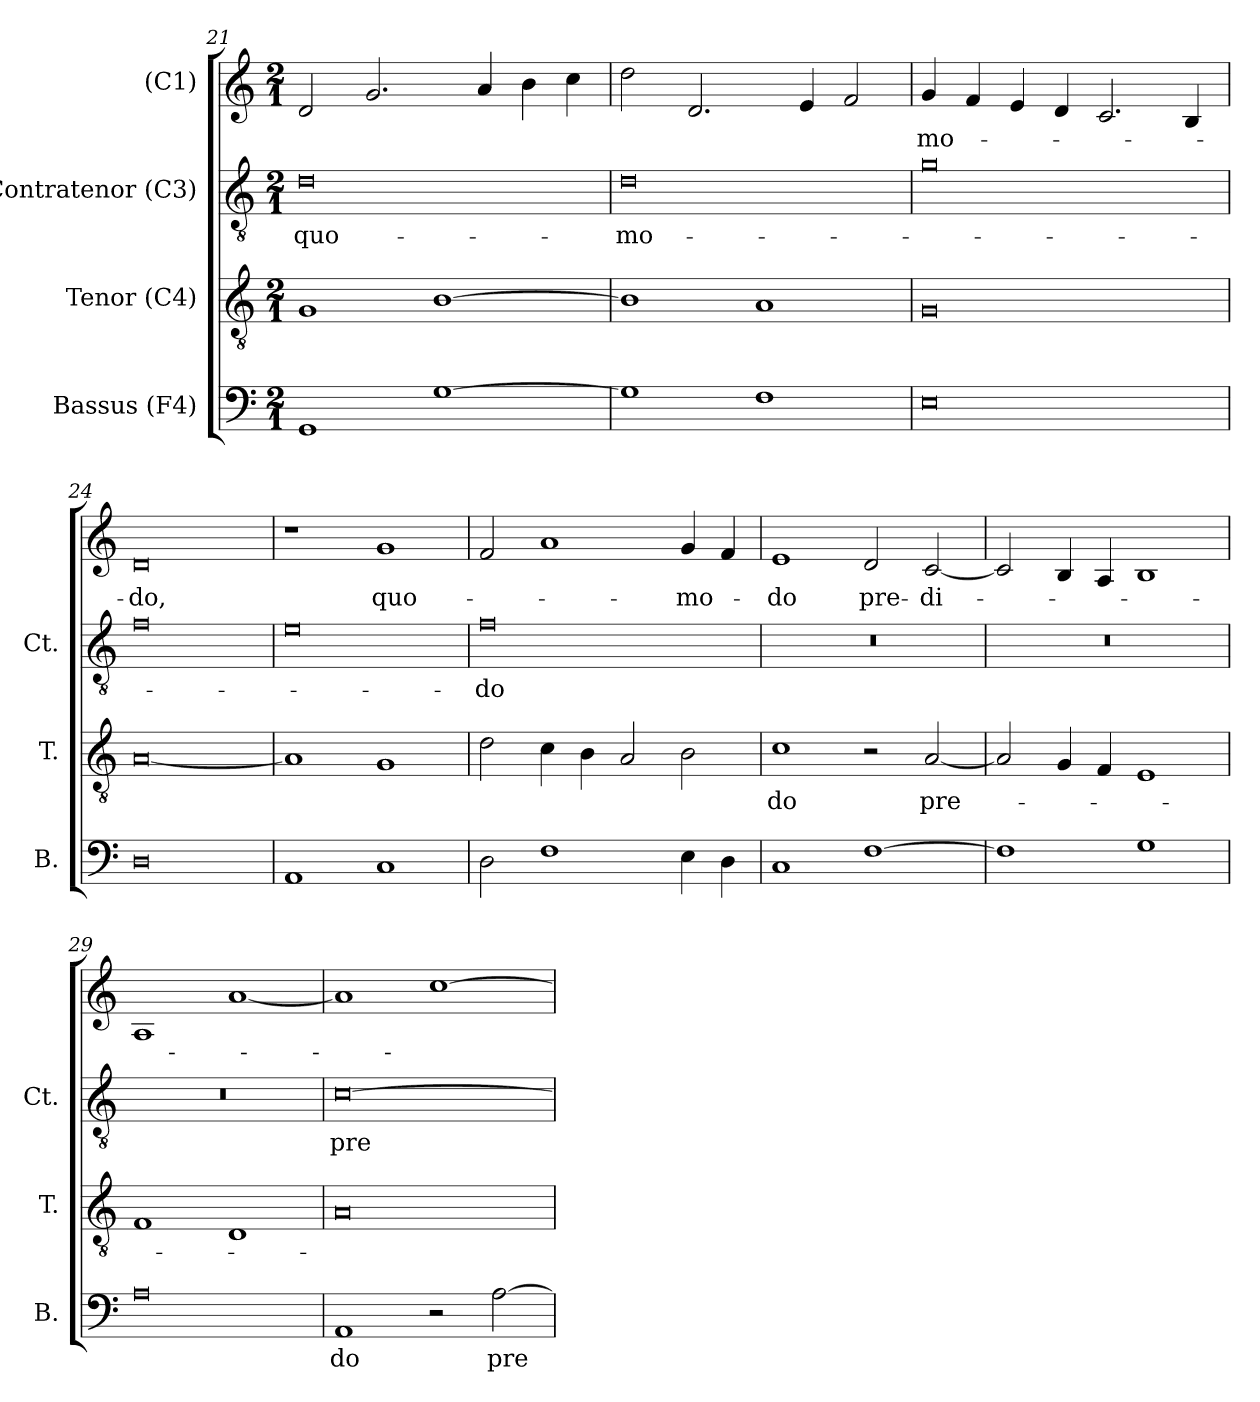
**kern	**text	**kern	**text	**kern	**text	**kern	**text
*part4	*part4	*part3	*part3	*part2	*part2	*part1	*part1
*staff4	*staff4	*staff3	*staff3	*staff2	*staff2	*staff1	*staff1
*I"Bassus (F4)	*	*I"Tenor (C4)	*	*I"Contratenor (C3)	*	*I"(C1)	*
*I'B.	*	*I'T.	*	*I'Ct.	*	*	*
*clefF4	*	*clefGv2	*	*clefGv2	*	*clefG2	*
*	*	*ITrd7c12	*	*ITrd7c12	*	*	*
*k[]	*	*k[]	*	*k[]	*	*k[]	*
*C:	*	*C:	*	*C:	*	*C:	*
*M2/1	*	*M2/1	*	*M2/1	*	*M2/1	*
=21	=21	=21	=21	=21	=21	=21	=21
!	!	!	!	!	!LO:LY:b:color=#000000	!	!
1GGi	.	1GGi	.	0Di	quo-	2di/	.
.	.	.	.	.	.	2.gi/	.
[1Gi	.	[1BBi	.	.	.	.	.
.	.	.	.	.	.	4ai/	.
.	.	.	.	.	.	4bi\	.
.	.	.	.	.	.	4cci\	.
=22	=22	=22	=22	=22	=22	=22	=22
!	!	!	!	!	!LO:LY:b:color=#000000	!	!
1Gi]	.	1BBi]	.	0Di	-mo-	2ddi\	.
.	.	.	.	.	.	2.di/	.
1Fi	.	1AAi	.	.	.	.	.
.	.	.	.	.	.	4ei/	.
.	.	.	.	.	.	2fi/	.
=23	=23	=23	=23	=23	=23	=23	=23
!	!	!	!	!	!	!	!LO:LY:b:color=#000000
0Ei	.	0GGi	.	0Gi	.	4gi/	-mo-
.	.	.	.	.	.	4fi/	.
.	.	.	.	.	.	4ei/	.
.	.	.	.	.	.	4di/	.
.	.	.	.	.	.	2.ci/	.
.	.	.	.	.	.	4Bi/	.
=24	=24	=24	=24	=24	=24	=24	=24
!	!	!	!	!	!	!	!LO:LY:b:color=#000000
0Di	.	[0AAi	.	0Fi	.	0di	-do,
!!LO:LB:g=z
=25	=25	=25	=25	=25	=25	=25	=25
1AAi	.	1AAi]	.	0Ei	.	1r	.
!	!	!	!	!	!	!	!LO:LY:b:color=#000000
1Ci	.	1GGi	.	.	.	1gi	quo-
=26	=26	=26	=26	=26	=26	=26	=26
!	!	!	!	!	!LO:LY:b:color=#000000	!	!
2Di\	.	2Di\	.	0Fi	-do	2fi/	.
1Fi	.	4Ci\	.	.	.	1ai	.
.	.	4BBi\	.	.	.	.	.
.	.	2AAi/	.	.	.	.	.
!	!	!	!	!	!	!	!LO:LY:b:color=#000000
4Ei\	.	2BBi\	.	.	.	4gi/	-mo-
4Di\	.	.	.	.	.	4fi/	.
=27	=27	=27	=27	=27	=27	=27	=27
!	!	!	!LO:LY:b:color=#000000	!LO:N:vis=1	!	!	!
!	!	!	!	!	!	!	!LO:LY:b:color=#000000
1Ci	.	1Ci	-do	0r	.	1ei	-do
!	!	!	!	!	!	!	!LO:LY:b:color=#000000
[1Fi	.	2r	.	.	.	2di/	pre-
!	!	!	!LO:LY:b:color=#000000	!	!	!	!
!	!	!	!	!	!	!	!LO:LY:b:color=#000000
.	.	[2AAi/	pre-	.	.	[2ci/	-di-
=28	=28	=28	=28	=28	=28	=28	=28
!	!	!	!	!LO:N:vis=1	!	!	!
1Fi]	.	2AAi/]	.	0r	.	2ci/]	.
.	.	4GGi/	.	.	.	4Bi/	.
.	.	4FFi/	.	.	.	4Ai/	.
1Gi	.	1EEi	.	.	.	1Bi	.
=29	=29	=29	=29	=29	=29	=29	=29
!	!	!	!	!LO:N:vis=1	!	!	!
0Ai	.	1FFi	.	0r	.	1Ai	.
.	.	1DDi	.	.	.	[1ai	.
!!LO:PB:g=z
=30	=30	=30	=30	=30	=30	=30	=30
!	!LO:LY:b:color=#000000	!	!	!	!	!	!
!	!	!	!	!	!LO:LY:b:color=#000000	!	!
1AAi	-do	0AAi	.	[0Ci	pre-	1ai]	.
2r	.	.	.	.	.	[1cci	.
!	!LO:LY:b:color=#000000	!	!	!	!	!	!
[2Ai\	pre-	.	.	.	.	.	.
=	=	=	=	=	=	=	=
*-	*-	*-	*-	*-	*-	*-	*-
